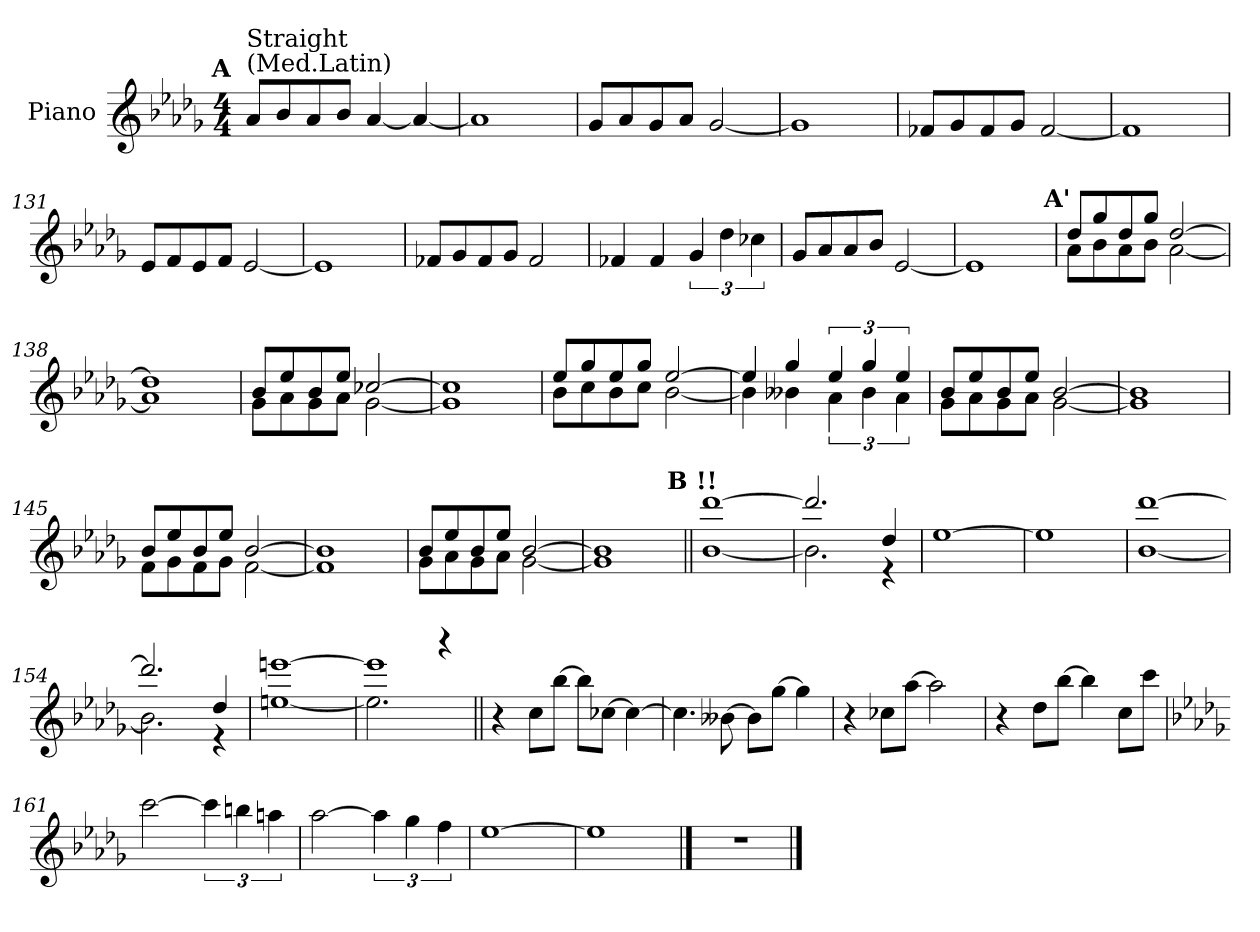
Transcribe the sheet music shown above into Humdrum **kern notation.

**kern
*part1
*staff1
*I"Piano
*I'Pno.
!!LO:PB:g=z
*clefG2
*k[b-e-a-d-g-]
*M4/4
!!LO:REH:place=s1:a:enc=none:fs=14:t=A
=125
!LO:TX:a:t=(Med.Latin)
!LO:TX:t=Straight
8a-/L
8b-/
8a-/
8b-/J
[4a-/
4a-/_
=126
1a-]
=127
8g-/L
8a-/
8g-/
8a-/J
[2g-/
=128
1g-]
!!LO:LB:g=z
=129
8f-X/L
8g-/
8f-/
8g-/J
[2f-/
=130
1f-]
=131
8e-/L
8f/
8e-/
8f/J
[2e-/
=132
1e-]
!!LO:LB:g=z
=133
8f-X/L
8g-/
8f-/
8g-/J
2f-/
=134
4f-X/
4f-/
6g-/
6dd-\
6cc-X\
=135
8g-/L
8a-/
8a-/
8b-/J
[2e-/
=136
1e-]
!!LO:LB:g=z
!!LO:REH:place=s1:a:enc=none:fs=14:t=A'
=137
*^
8dd-/L	8a-\L
8gg-/	8b-\
8dd-/	8a-\
8gg-/J	8b-\J
[2dd-/	[2a-\
=138	=138
1dd-]	1a-]
=139	=139
8b-/L	8g-\L
8ee-/	8a-\
8b-/	8g-\
8ee-/J	8a-\J
[2cc-X/	[2g-\
=140	=140
1cc-]	1g-]
!!LO:LB:g=z	!!
=141	=141
8ee-/L	8b-\L
8gg-/	8cc\
8ee-/	8b-\
8gg-/J	8cc\J
[2ee-/	[2b-\
=142	=142
4ee-/]	4b-\]
4gg-/	4b--X\
6ee-/	6a-\
6gg-/	6b--\
6ee-/	6a-\
=143	=143
8b-/L	8g-\L
8ee-/	8a-\
8b-/	8g-\
8ee-/J	8a-\J
[2b-/	[2g-\
=144	=144
1b-]	1g-]
!!LO:LB:g=z	!!
=145	=145
8b-/L	8f\L
8ee-/	8g-\
8b-/	8f\
8ee-/J	8g-\J
[2b-/	[2f\
=146	=146
1b-]	1f]
=147	=147
8b-/L	8g-\L
8ee-/	8a-\
8b-/	8g-\
8ee-/J	8a-\J
[2b-/	[2g-\
=148	=148
1b-]	1g-]
!!LO:LB:g=z	!!
!!LO:REH:place=s1:a:enc=none:fs=14:t=B	!!
=149||	=149||
[1ddd-	[1b-
=150	=150
2.ddd-/]	2.b-\]
4dd-/	4r
*v	*v
=151
[1ee-
=152
1ee-]
!!LO:LB:g=z
=153
*^
[1ddd-	[1b-
=154	=154
2.ddd-/]	2.b-\]
4dd-/	4r
=155	=155
[1eeen	[1een
=156	=156
2.ee\]	1eee]
4r	.
*v	*v
!!LO:LB:g=z
=157||
4r
8cc\L
[8bb-\J
8bb-\L]
[8cc-X\J
4cc-\_
=158
4.cc-\]
[8b--X\
8b--\L]
[8gg-\J
4gg-\]
=159
4r
8cc-X\L
[8aa-\J
2aa-\]
=160
4r
8dd-\L
[8bb-\J
4bb-\]
8cc\L
8ccc\J
!!LO:LB:g=z
=161
*k[b-e-a-d-g-]
[2ccc\
6ccc\]
6bbn\
6aan\
=162
[2aa-\
6aa-\]
6gg-\
6ff\
=163
[1ee-
=164
1ee-]
!!LO:LB:g=z
==165
1r
==
*-
